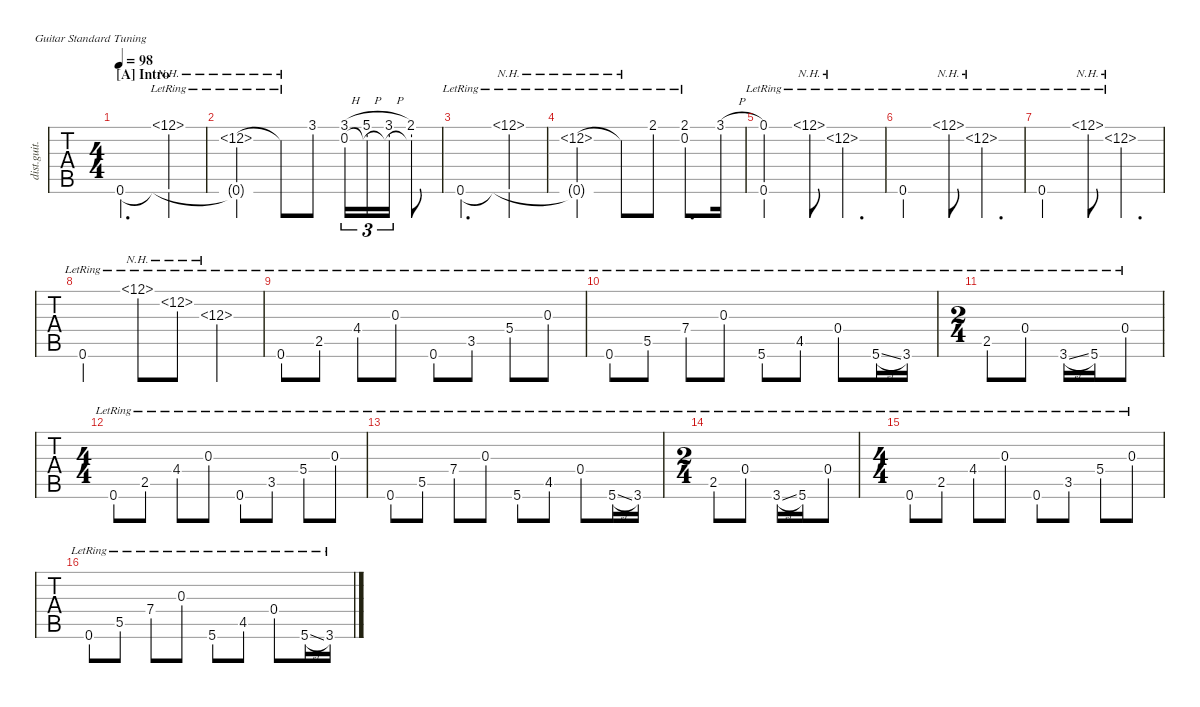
\defaultSystemsLayout 4
\hideDynamics
\bracketExtendMode nobrackets
\track ("Clean Guitar (James)" "dist.guit.") {instrument distortionguitar}
\staff {tabs}
\tuning (E4 B3 G3 D3 A2 E2)
\ts (4 4)
\beaming (8 2 2 2 2)
\section ("A" "Intro")
\tempo 98
\clef g2
\ks eminor
0.6{acc forcenatural}.2{d dy mf instrument distortionguitar} (12.1{nh lr acc forcenatural} 0.6{t acc forcenatural}).4 |
(12.2{nh lr acc forcenatural} 0.6{t acc forcenatural}).2 12.2{nh lr t acc forcenatural}.8 3.1{acc forcenatural}.8 (3.1{h acc forcenatural} 0.2{acc forcenatural}).16{tu (3 2)} (5.1{h acc forcenatural} 0.2{t acc forcenatural}).16{tu (3 2)} (3.1{h acc forcenatural} 0.2{t acc forcenatural}).16{tu (3 2)} (2.1{acc #} 0.2{t acc forcenatural}).8 |
0.6{lr acc forcenatural}.2{d} (12.1{nh lr acc forcenatural} 0.6{lr t acc forcenatural}).4 |
(12.2{nh lr acc forcenatural} 0.6{lr t acc forcenatural}).2 12.2{nh lr t acc forcenatural}.8 2.1{lr acc #}.8 (2.1{lr acc #} 0.2{lr acc forcenatural}).8{d} 3.1{h acc forcenatural}.16 |
(0.6{lr acc forcenatural} 0.1{lr acc forcenatural}).2 12.1{nh lr acc forcenatural}.8 12.2{nh lr acc forcenatural}.4{d} |
0.6{lr acc forcenatural}.2 12.1{nh lr acc forcenatural}.8 12.2{nh lr acc forcenatural}.4{d} |
0.6{lr acc forcenatural}.2 12.1{nh lr acc forcenatural}.8 12.2{nh lr acc forcenatural}.4{d} |
0.6{lr acc forcenatural}.2 12.1{nh lr acc forcenatural}.8 12.2{nh lr acc forcenatural}.8 12.3{nh lr acc forcenatural}.4 |
0.6{lr acc forcenatural}.8 2.5{lr acc forcenatural}.8 4.4{lr acc #}.8 0.3{lr acc forcenatural}.8 0.6{lr acc forcenatural}.8 3.5{lr acc forcenatural}.8 5.4{lr acc forcenatural}.8 0.3{lr acc forcenatural}.8 |
0.6{lr acc forcenatural}.8 5.5{lr acc forcenatural}.8 7.4{lr acc forcenatural}.8 0.3{lr acc forcenatural}.8 5.6{lr acc forcenatural}.8 4.5{lr acc #}.8 0.4{lr acc forcenatural}.8 5.6{sl lr acc forcenatural}.16 3.6{lr acc forcenatural}.16 |
\ts (2 4)
\beaming (8 2 2)
2.5{lr acc forcenatural}.8 0.4{lr acc forcenatural}.8 3.6{sl lr acc forcenatural}.16 5.6{lr acc forcenatural}.16 0.4{lr acc forcenatural}.8 |
\ts (4 4)
\beaming (8 2 2 2 2)
0.6{lr acc forcenatural}.8 2.5{lr acc forcenatural}.8 4.4{lr acc #}.8 0.3{lr acc forcenatural}.8 0.6{lr acc forcenatural}.8 3.5{lr acc forcenatural}.8 5.4{lr acc forcenatural}.8 0.3{lr acc forcenatural}.8 |
0.6{lr acc forcenatural}.8 5.5{lr acc forcenatural}.8 7.4{lr acc forcenatural}.8 0.3{lr acc forcenatural}.8 5.6{lr acc forcenatural}.8 4.5{lr acc #}.8 0.4{lr acc forcenatural}.8 5.6{sl lr acc forcenatural}.16 3.6{lr acc forcenatural}.16 |
\ts (2 4)
\beaming (8 2 2)
2.5{lr acc forcenatural}.8 0.4{lr acc forcenatural}.8 3.6{sl lr acc forcenatural}.16 5.6{lr acc forcenatural}.16 0.4{lr acc forcenatural}.8 |
\ts (4 4)
\beaming (8 2 2 2 2)
0.6{lr acc forcenatural}.8 2.5{lr acc forcenatural}.8 4.4{lr acc #}.8 0.3{lr acc forcenatural}.8 0.6{lr acc forcenatural}.8 3.5{lr acc forcenatural}.8 5.4{lr acc forcenatural}.8 0.3{lr acc forcenatural}.8 |
0.6{lr acc forcenatural}.8 5.5{lr acc forcenatural}.8 7.4{lr acc forcenatural}.8 0.3{lr acc forcenatural}.8 5.6{lr acc forcenatural}.8 4.5{lr acc #}.8 0.4{lr acc forcenatural}.8 5.6{sl lr acc forcenatural}.16 3.6{lr acc forcenatural}.16
